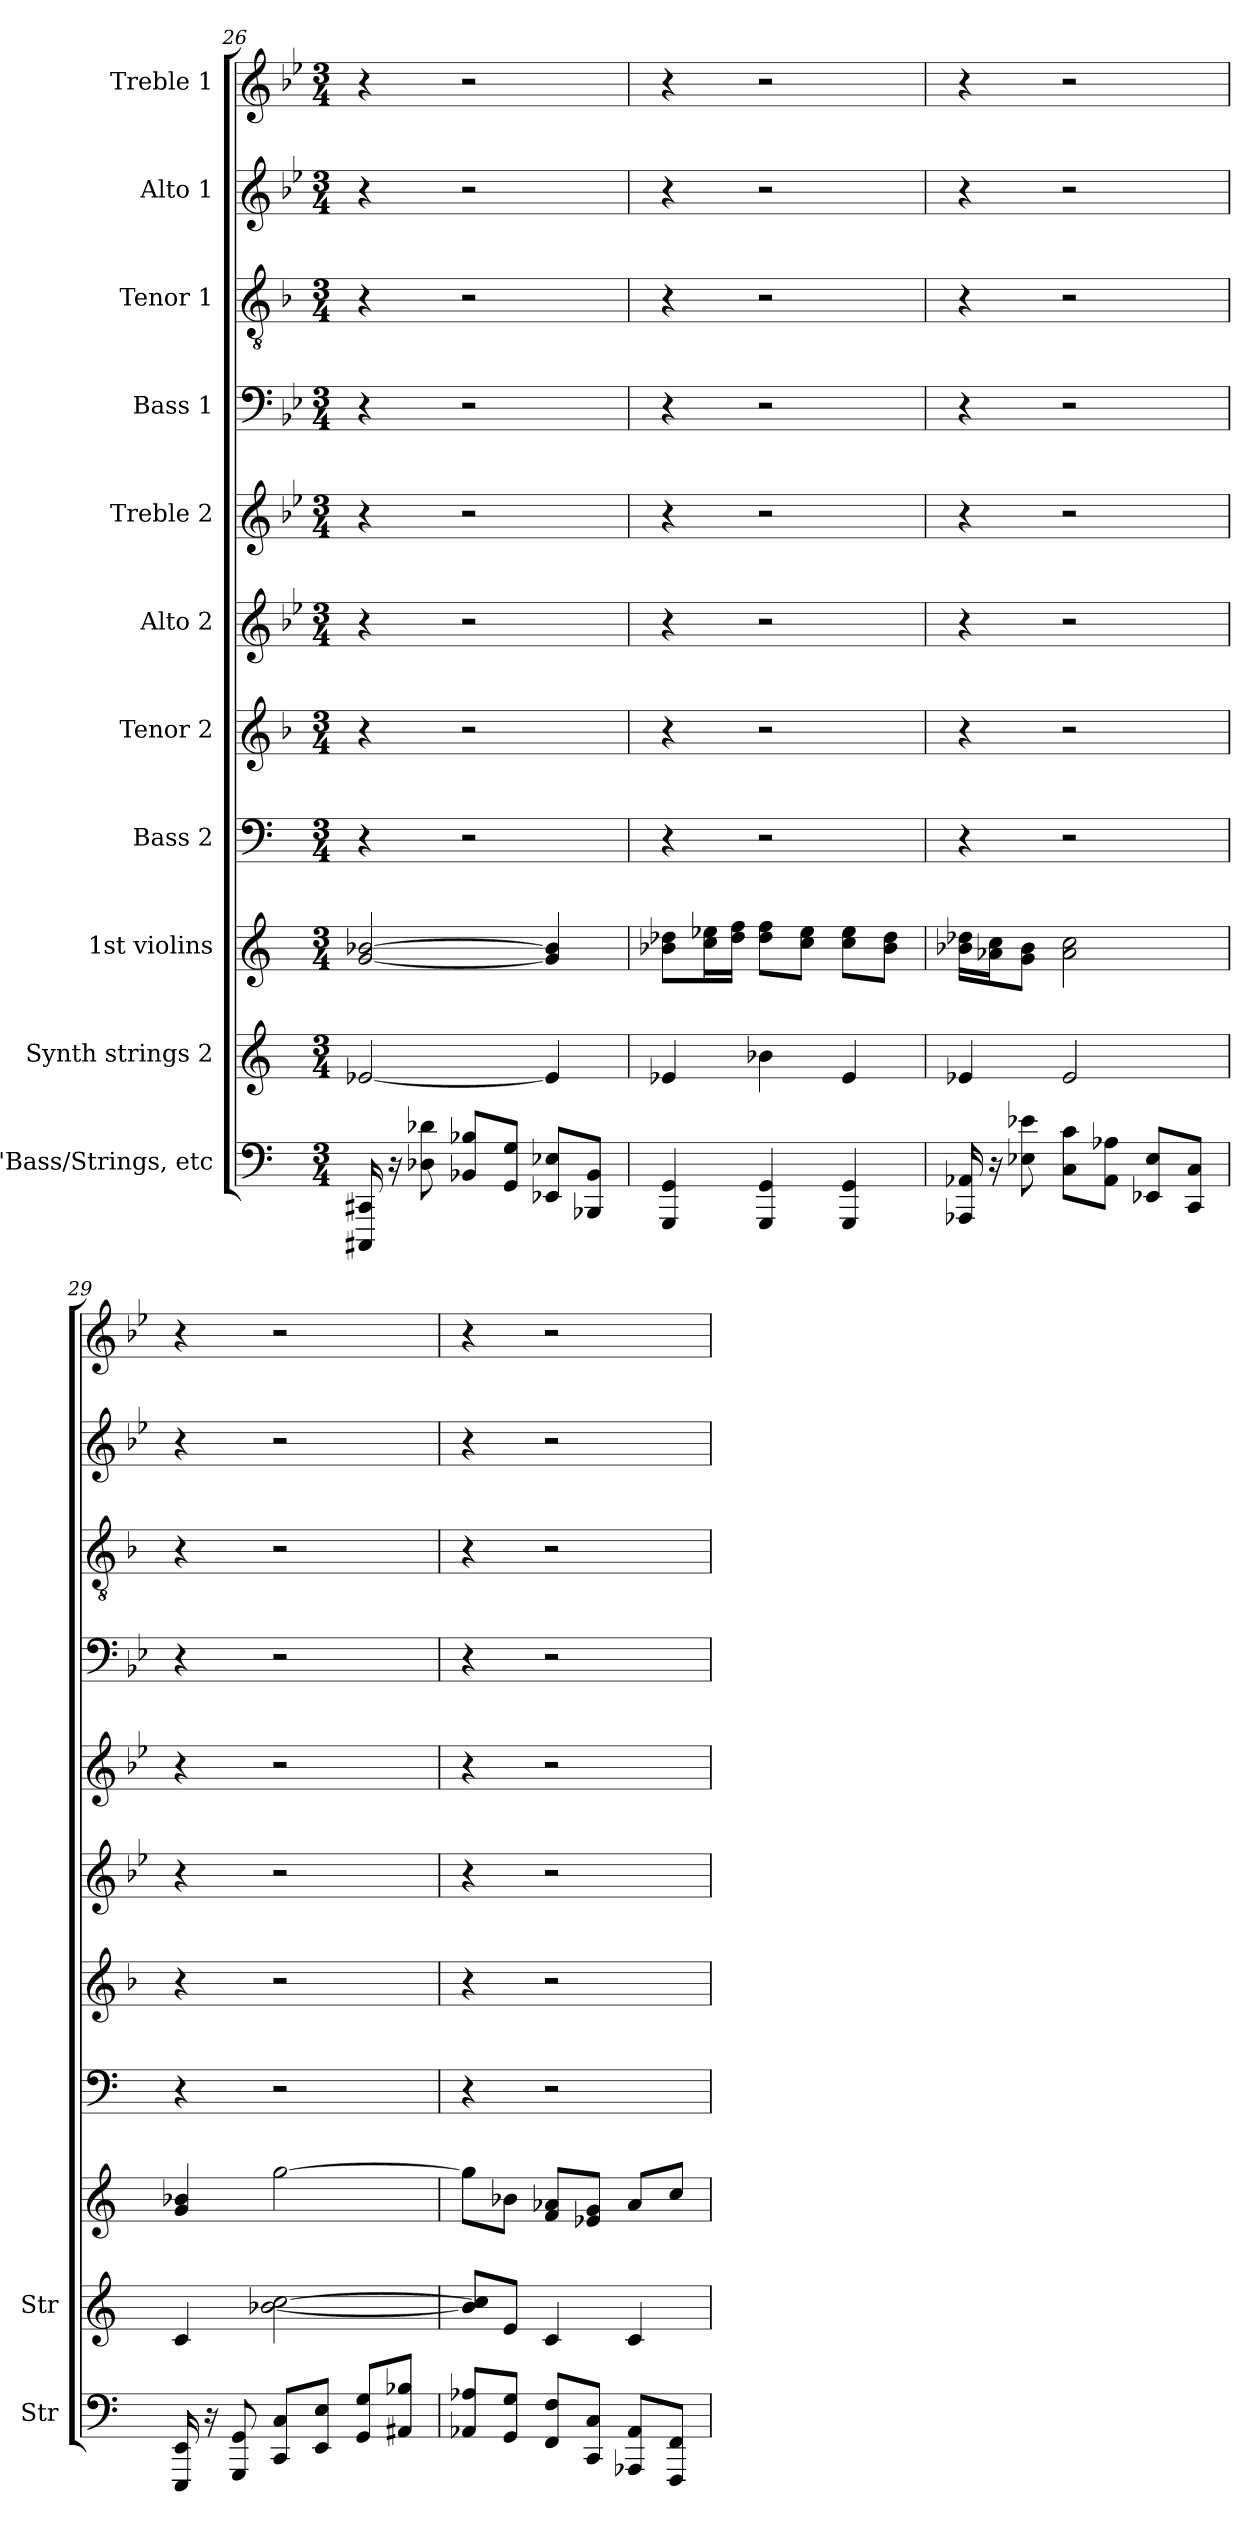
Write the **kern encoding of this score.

**kern	**kern	**kern	**kern	**kern	**kern	**kern	**kern	**kern	**kern	**kern
*part11	*part10	*part9	*part8	*part7	*part6	*part5	*part4	*part3	*part2	*part1
*staff11	*staff10	*staff9	*staff8	*staff7	*staff6	*staff5	*staff4	*staff3	*staff2	*staff1
*I"D'Bass/Strings, etc	*I"Synth strings 2	*I"1st violins	*I"Bass 2	*I"Tenor 2	*I"Alto 2	*I"Treble 2	*I"Bass 1	*I"Tenor 1	*I"Alto 1	*I"Treble 1
*I'Str	*I'Str	*	*	*	*	*	*	*	*	*
*clefF4	*clefG2	*clefG2	*clefF4	*clefG2	*clefG2	*clefG2	*clefF4	*clefGv2	*clefG2	*clefG2
*	*	*	*	*ITrd4c7	*	*	*	*ITrd4c7	*	*
*k[]	*k[]	*k[]	*k[]	*k[b-e-]	*k[b-e-]	*k[b-e-]	*k[b-e-]	*k[b-e-]	*k[b-e-]	*k[b-e-]
*C:	*C:	*C:	*C:	*B-:	*B-:	*B-:	*B-:	*B-:	*B-:	*B-:
*M3/4	*M3/4	*M3/4	*M3/4	*M3/4	*M3/4	*M3/4	*M3/4	*M3/4	*M3/4	*M3/4
=26	=26	=26	=26	=26	=26	=26	=26	=26	=26	=26
16CCC#X/ 16CC#X/	[2e-X/	[2g/ [2b-X/	4r	4r	4r	4r	4r	4r	4r	4r
16r	.	.	.	.	.	.	.	.	.	.
8D-X\ 8d-X\	.	.	.	.	.	.	.	.	.	.
8BB-X/ 8B-X/L	.	.	2r	2r	2r	2r	2r	2r	2r	2r
8GG/ 8G/J	.	.	.	.	.	.	.	.	.	.
8EE-X/ 8E-X/L	4e-/]	4g/] 4b-/]	.	.	.	.	.	.	.	.
8BBB-X/ 8BB-/J	.	.	.	.	.	.	.	.	.	.
=27	=27	=27	=27	=27	=27	=27	=27	=27	=27	=27
4GGG/ 4GG/	4e-X/	8b-X\ 8dd-X\L	4r	4r	4r	4r	4r	4r	4r	4r
.	.	16cc\ 16ee-X\L	.	.	.	.	.	.	.	.
.	.	16dd-\ 16ff\JJ	.	.	.	.	.	.	.	.
4GGG/ 4GG/	4b-X\	8dd-\ 8ff\L	2r	2r	2r	2r	2r	2r	2r	2r
.	.	8cc\ 8ee-\J	.	.	.	.	.	.	.	.
4GGG/ 4GG/	4e-/	8cc\ 8ee-\L	.	.	.	.	.	.	.	.
.	.	8b-\ 8dd-\J	.	.	.	.	.	.	.	.
!!LO:PB:g=z
=28	=28	=28	=28	=28	=28	=28	=28	=28	=28	=28
16AAA-X/ 16AA-X/	4e-X/	16b-X\ 16dd-X\LL	4r	4r	4r	4r	4r	4r	4r	4r
16r	.	16a-X\ 16cc\J	.	.	.	.	.	.	.	.
8E-X\ 8e-X\	.	8g\ 8b-\J	.	.	.	.	.	.	.	.
8C\ 8c\L	2e-/	2a-\ 2cc\	2r	2r	2r	2r	2r	2r	2r	2r
8AA-\ 8A-X\J	.	.	.	.	.	.	.	.	.	.
8EE-X/ 8E-/L	.	.	.	.	.	.	.	.	.	.
8CC/ 8C/J	.	.	.	.	.	.	.	.	.	.
=29	=29	=29	=29	=29	=29	=29	=29	=29	=29	=29
16EEE/ 16EE/	4c/	4g/ 4b-X/	4r	4r	4r	4r	4r	4r	4r	4r
16r	.	.	.	.	.	.	.	.	.	.
8GGG/ 8GG/	.	.	.	.	.	.	.	.	.	.
8CC/ 8C/L	[2b-X\ [2cc\	[2gg\	2r	2r	2r	2r	2r	2r	2r	2r
8EE/ 8E/J	.	.	.	.	.	.	.	.	.	.
8GG/ 8G/L	.	.	.	.	.	.	.	.	.	.
8AA#X/ 8B-X/J	.	.	.	.	.	.	.	.	.	.
=30	=30	=30	=30	=30	=30	=30	=30	=30	=30	=30
8AA-X/ 8A-X/L	8b-/] 8cc/]L	8gg\L]	4r	4r	4r	4r	4r	4r	4r	4r
8GG/ 8G/J	8e/J	8b-X\J	.	.	.	.	.	.	.	.
8FF/ 8F/L	4c/	8f/ 8a-X/L	2r	2r	2r	2r	2r	2r	2r	2r
8CC/ 8C/J	.	8e-X/ 8g/J	.	.	.	.	.	.	.	.
8AAA-X/ 8AA-/L	4c/	8a-/L	.	.	.	.	.	.	.	.
8FFF/ 8FF/J	.	8cc/J	.	.	.	.	.	.	.	.
=	=	=	=	=	=	=	=	=	=	=
*-	*-	*-	*-	*-	*-	*-	*-	*-	*-	*-
